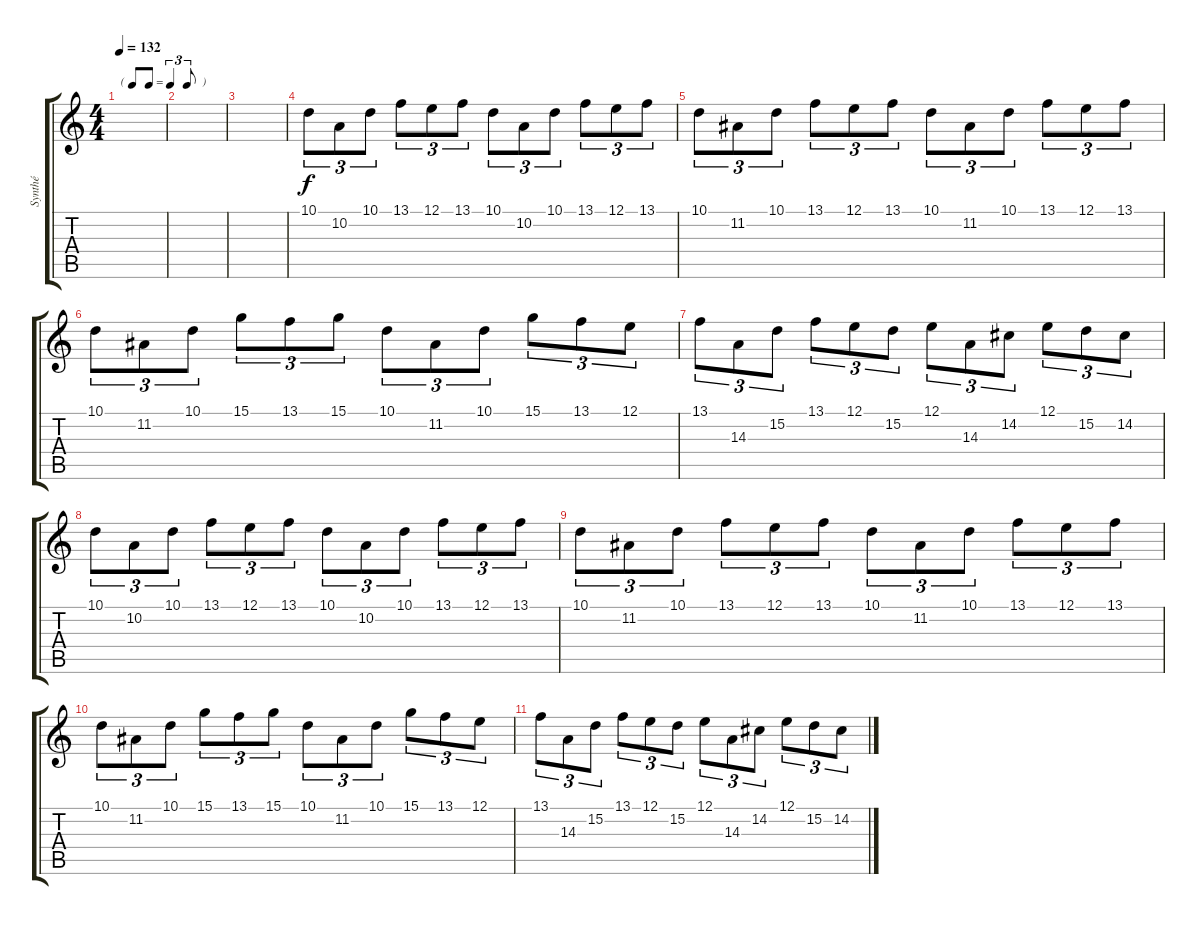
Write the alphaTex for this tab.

\track ("Synthé" "Synthé") {instrument synthbrass1}
\staff {score tabs}
\tuning (E4 B3 G3 D3 A2 E2) {hide}
\ts (4 4)
\tf triplet8th
\tempo 132
\clef g2
\ks c
|
|
|
10.1.8{tu (3 2)} 10.2.8{tu (3 2)} 10.1.8{tu (3 2)} 13.1.8{tu (3 2)} 12.1.8{tu (3 2)} 13.1.8{tu (3 2)} 10.1.8{tu (3 2)} 10.2.8{tu (3 2)} 10.1.8{tu (3 2)} 13.1.8{tu (3 2)} 12.1.8{tu (3 2)} 13.1.8{tu (3 2)} |
10.1.8{tu (3 2)} 11.2.8{tu (3 2)} 10.1.8{tu (3 2)} 13.1.8{tu (3 2)} 12.1.8{tu (3 2)} 13.1.8{tu (3 2)} 10.1.8{tu (3 2)} 11.2.8{tu (3 2)} 10.1.8{tu (3 2)} 13.1.8{tu (3 2)} 12.1.8{tu (3 2)} 13.1.8{tu (3 2)} |
10.1.8{tu (3 2)} 11.2.8{tu (3 2)} 10.1.8{tu (3 2)} 15.1.8{tu (3 2)} 13.1.8{tu (3 2)} 15.1.8{tu (3 2)} 10.1.8{tu (3 2)} 11.2.8{tu (3 2)} 10.1.8{tu (3 2)} 15.1.8{tu (3 2)} 13.1.8{tu (3 2)} 12.1.8{tu (3 2)} |
13.1.8{tu (3 2)} 14.3.8{tu (3 2)} 15.2.8{tu (3 2)} 13.1.8{tu (3 2)} 12.1.8{tu (3 2)} 15.2.8{tu (3 2)} 12.1.8{tu (3 2)} 14.3.8{tu (3 2)} 14.2.8{tu (3 2)} 12.1.8{tu (3 2)} 15.2.8{tu (3 2)} 14.2.8{tu (3 2)} |
10.1.8{tu (3 2)} 10.2.8{tu (3 2)} 10.1.8{tu (3 2)} 13.1.8{tu (3 2)} 12.1.8{tu (3 2)} 13.1.8{tu (3 2)} 10.1.8{tu (3 2)} 10.2.8{tu (3 2)} 10.1.8{tu (3 2)} 13.1.8{tu (3 2)} 12.1.8{tu (3 2)} 13.1.8{tu (3 2)} |
10.1.8{tu (3 2)} 11.2.8{tu (3 2)} 10.1.8{tu (3 2)} 13.1.8{tu (3 2)} 12.1.8{tu (3 2)} 13.1.8{tu (3 2)} 10.1.8{tu (3 2)} 11.2.8{tu (3 2)} 10.1.8{tu (3 2)} 13.1.8{tu (3 2)} 12.1.8{tu (3 2)} 13.1.8{tu (3 2)} |
10.1.8{tu (3 2)} 11.2.8{tu (3 2)} 10.1.8{tu (3 2)} 15.1.8{tu (3 2)} 13.1.8{tu (3 2)} 15.1.8{tu (3 2)} 10.1.8{tu (3 2)} 11.2.8{tu (3 2)} 10.1.8{tu (3 2)} 15.1.8{tu (3 2)} 13.1.8{tu (3 2)} 12.1.8{tu (3 2)} |
13.1.8{tu (3 2)} 14.3.8{tu (3 2)} 15.2.8{tu (3 2)} 13.1.8{tu (3 2)} 12.1.8{tu (3 2)} 15.2.8{tu (3 2)} 12.1.8{tu (3 2)} 14.3.8{tu (3 2)} 14.2.8{tu (3 2)} 12.1.8{tu (3 2)} 15.2.8{tu (3 2)} 14.2.8{tu (3 2)}
